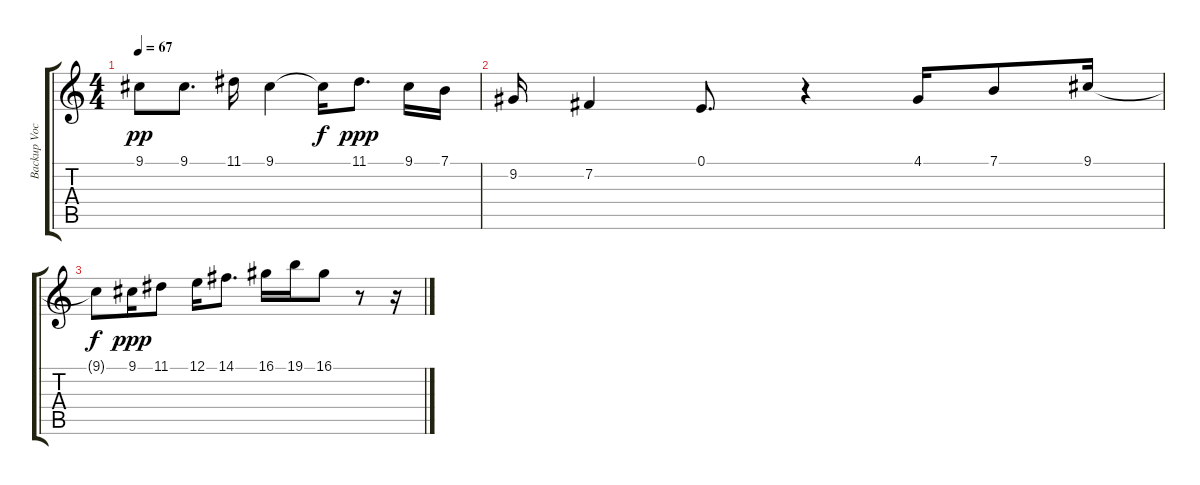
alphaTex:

\track ("Backup Vocal" "Backup Voc") {instrument choiraahs}
\staff {score tabs}
\tuning (E4 B3 G3 D3 A2 E2) {hide}
\ts (4 4)
\tempo 67
\clef g2
\ks c
9.1.8{dy pp} 9.1.8{d} 11.1.16 9.1.4 9.1{t}.16{dy f} 11.1.8{d dy ppp} 9.1.16 7.1.16 |
9.2.16 7.2.4 0.1.8{d} r.4 4.1.16 7.1.8 9.1.16 |
9.1{t}.8{dy f} 9.1.16{dy ppp} 11.1.8 12.1.16 14.1.8{d} 16.1.16 19.1.16 16.1.8 r.8 r.16
